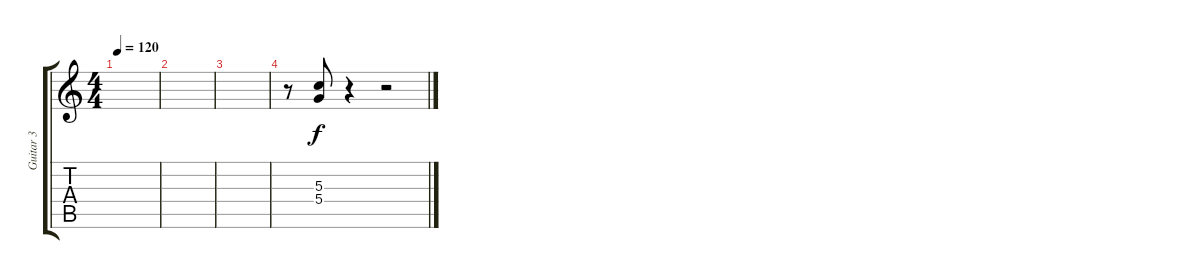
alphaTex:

\track ("Guitar 3" "Guitar 3") {instrument overdrivenguitar}
\staff {score tabs}
\tuning (E4 B3 G3 D3 A2 E2) {hide}
\ts (4 4)
\tempo 120
\clef g2
\ks c
|
|
|
r.8 (5.3 5.4).8 r.4 r.2
